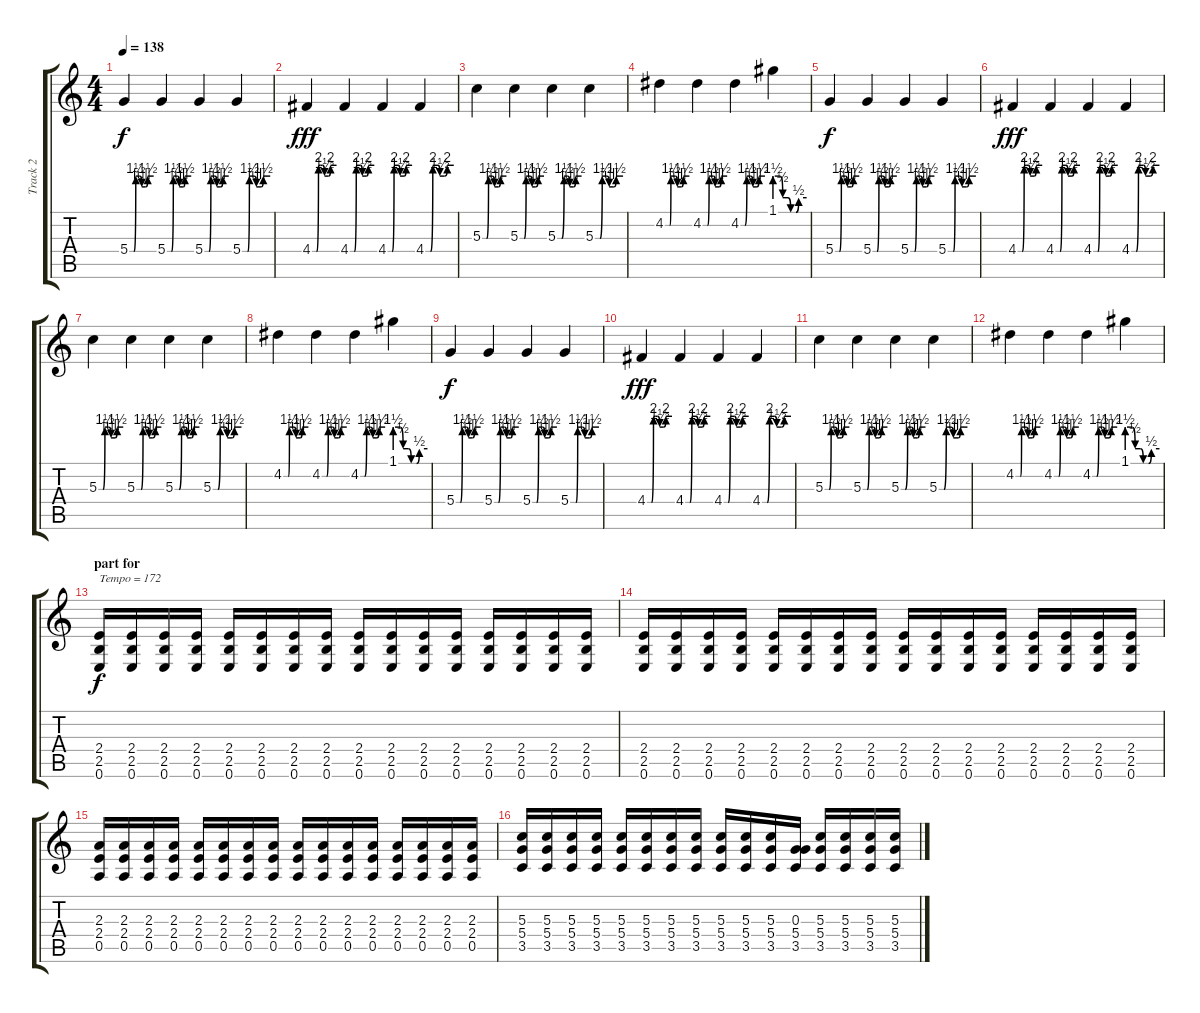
\track ("Track 2" "Track 2") {instrument distortionguitar}
\staff {score tabs}
\tuning (E4 B3 G3 D3 A2 E2) {hide}
\ts (4 4)
\tempo 138
\clef g2
\ks c
5.4{be (custom 0 0 10 0 15 6 25 6 30 4 40 4 45 6 60 6)}.4{dy f} 5.4{be (custom 0 0 10 0 15 6 25 6 30 4 40 4 44 6 60 6)}.4 5.4{be (custom 0 0 10 0 15 6 25 6 30 4 40 4 45 6 60 6)}.4 5.4{be (custom 0 0 11 0 15 6 25 6 30 4 40 4 45 6 60 6)}.4 |
4.4{be (custom 0 0 10 0 15 8 20 8 25 8 30 6 40 6 45 8 60 8)}.4{dy fff} 4.4{be (custom 0 0 10 0 15 8 25 8 30 6 40 6 45 8 60 8)}.4 4.4{be (custom 0 0 10 0 15 8 25 8 30 6 40 6 45 8 60 8)}.4 4.4{be (custom 0 0 10 0 15 8 26 8 30 6 40 6 46 8 60 8)}.4 |
5.3{be (custom 0 0 10 0 15 6 24 6 30 4 40 4 45 6 60 6)}.4 5.3{be (custom 0 0 10 0 15 6 25 6 30 4 39 4 45 6 60 6)}.4 5.3{be (custom 0 0 10 0 16 6 25 6 30 4 40 4 45 6 60 6)}.4 5.3{be (custom 0 0 10 0 15 6 25 6 30 4 40 4 45 6 60 6)}.4 |
4.2{be (custom 0 0 11 0 14 6 25 6 30 4 40 4 45 6 60 6)}.4 4.2{be (custom 0 0 11 0 15 6 26 6 30 4 40 4 45 6 60 6)}.4 4.2{be (custom 0 0 10 0 15 6 24 6 30 4 40 4 45 6 60 6)}.4 1.1{be (custom 0 6 10 6 15 2 25 2 30 0 40 0 45 2 60 2)}.4 |
5.4{be (custom 0 0 10 0 15 6 25 6 30 4 40 4 45 6 60 6)}.4{dy f} 5.4{be (custom 0 0 10 0 15 6 25 6 30 4 40 4 44 6 60 6)}.4 5.4{be (custom 0 0 10 0 15 6 25 6 30 4 40 4 45 6 60 6)}.4 5.4{be (custom 0 0 11 0 15 6 25 6 30 4 40 4 45 6 60 6)}.4 |
4.4{be (custom 0 0 10 0 15 8 20 8 25 8 30 6 40 6 45 8 60 8)}.4{dy fff} 4.4{be (custom 0 0 10 0 15 8 25 8 30 6 40 6 45 8 60 8)}.4 4.4{be (custom 0 0 10 0 15 8 25 8 30 6 40 6 45 8 60 8)}.4 4.4{be (custom 0 0 10 0 15 8 26 8 30 6 40 6 46 8 60 8)}.4 |
5.3{be (custom 0 0 10 0 15 6 24 6 30 4 40 4 45 6 60 6)}.4 5.3{be (custom 0 0 10 0 15 6 25 6 30 4 39 4 45 6 60 6)}.4 5.3{be (custom 0 0 10 0 16 6 25 6 30 4 40 4 45 6 60 6)}.4 5.3{be (custom 0 0 10 0 15 6 25 6 30 4 40 4 45 6 60 6)}.4 |
4.2{be (custom 0 0 11 0 14 6 25 6 30 4 40 4 45 6 60 6)}.4 4.2{be (custom 0 0 11 0 15 6 26 6 30 4 40 4 45 6 60 6)}.4 4.2{be (custom 0 0 10 0 15 6 24 6 30 4 40 4 45 6 60 6)}.4 1.1{be (custom 0 6 10 6 15 2 25 2 30 0 40 0 45 2 60 2)}.4 |
5.4{be (custom 0 0 10 0 15 6 25 6 30 4 40 4 45 6 60 6)}.4{dy f} 5.4{be (custom 0 0 10 0 15 6 25 6 30 4 40 4 44 6 60 6)}.4 5.4{be (custom 0 0 10 0 15 6 25 6 30 4 40 4 45 6 60 6)}.4 5.4{be (custom 0 0 11 0 15 6 25 6 30 4 40 4 45 6 60 6)}.4 |
4.4{be (custom 0 0 10 0 15 8 20 8 25 8 30 6 40 6 45 8 60 8)}.4{dy fff} 4.4{be (custom 0 0 10 0 15 8 25 8 30 6 40 6 45 8 60 8)}.4 4.4{be (custom 0 0 10 0 15 8 25 8 30 6 40 6 45 8 60 8)}.4 4.4{be (custom 0 0 10 0 15 8 26 8 30 6 40 6 46 8 60 8)}.4 |
5.3{be (custom 0 0 10 0 15 6 24 6 30 4 40 4 45 6 60 6)}.4 5.3{be (custom 0 0 10 0 15 6 25 6 30 4 39 4 45 6 60 6)}.4 5.3{be (custom 0 0 10 0 16 6 25 6 30 4 40 4 45 6 60 6)}.4 5.3{be (custom 0 0 10 0 15 6 25 6 30 4 40 4 45 6 60 6)}.4 |
4.2{be (custom 0 0 11 0 14 6 25 6 30 4 40 4 45 6 60 6)}.4 4.2{be (custom 0 0 11 0 15 6 26 6 30 4 40 4 45 6 60 6)}.4 4.2{be (custom 0 0 10 0 15 6 24 6 30 4 40 4 45 6 60 6)}.4 1.1{be (custom 0 6 10 6 15 2 25 2 30 0 40 0 45 2 60 2)}.4 |
\section ("" "part for")
(2.4 2.5 0.6).16{txt "Tempo = 172" dy f} (2.4 2.5 0.6).16 (2.4 2.5 0.6).16 (2.4 2.5 0.6).16 (2.4 2.5 0.6).16 (2.4 2.5 0.6).16 (2.4 2.5 0.6).16 (2.4 2.5 0.6).16 (2.4 2.5 0.6).16 (2.4 2.5 0.6).16 (2.4 2.5 0.6).16 (2.4 2.5 0.6).16 (2.4 2.5 0.6).16 (2.4 2.5 0.6).16 (2.4 2.5 0.6).16 (2.4 2.5 0.6).16 |
(2.4 2.5 0.6).16 (2.4 2.5 0.6).16 (2.4 2.5 0.6).16 (2.4 2.5 0.6).16 (2.4 2.5 0.6).16 (2.4 2.5 0.6).16 (2.4 2.5 0.6).16 (2.4 2.5 0.6).16 (2.4 2.5 0.6).16 (2.4 2.5 0.6).16 (2.4 2.5 0.6).16 (2.4 2.5 0.6).16 (2.4 2.5 0.6).16 (2.4 2.5 0.6).16 (2.4 2.5 0.6).16 (2.4 2.5 0.6).16 |
(2.3 2.4 0.5).16 (2.3 2.4 0.5).16 (2.3 2.4 0.5).16 (2.3 2.4 0.5).16 (2.3 2.4 0.5).16 (2.3 2.4 0.5).16 (2.3 2.4 0.5).16 (2.3 2.4 0.5).16 (2.3 2.4 0.5).16 (2.3 2.4 0.5).16 (2.3 2.4 0.5).16 (2.3 2.4 0.5).16 (2.3 2.4 0.5).16 (2.3 2.4 0.5).16 (2.3 2.4 0.5).16 (2.3 2.4 0.5).16 |
(5.3 5.4 3.5).16 (5.3 5.4 3.5).16 (5.3 5.4 3.5).16 (5.3 5.4 3.5).16 (5.3 5.4 3.5).16 (5.3 5.4 3.5).16 (5.3 5.4 3.5).16 (5.3 5.4 3.5).16 (5.3 5.4 3.5).16 (5.3 5.4 3.5).16 (5.3 5.4 3.5).16 (0.3 5.4 3.5).16 (5.3 5.4 3.5).16 (5.3 5.4 3.5).16 (5.3 5.4 3.5).16 (5.3 5.4 3.5).16
